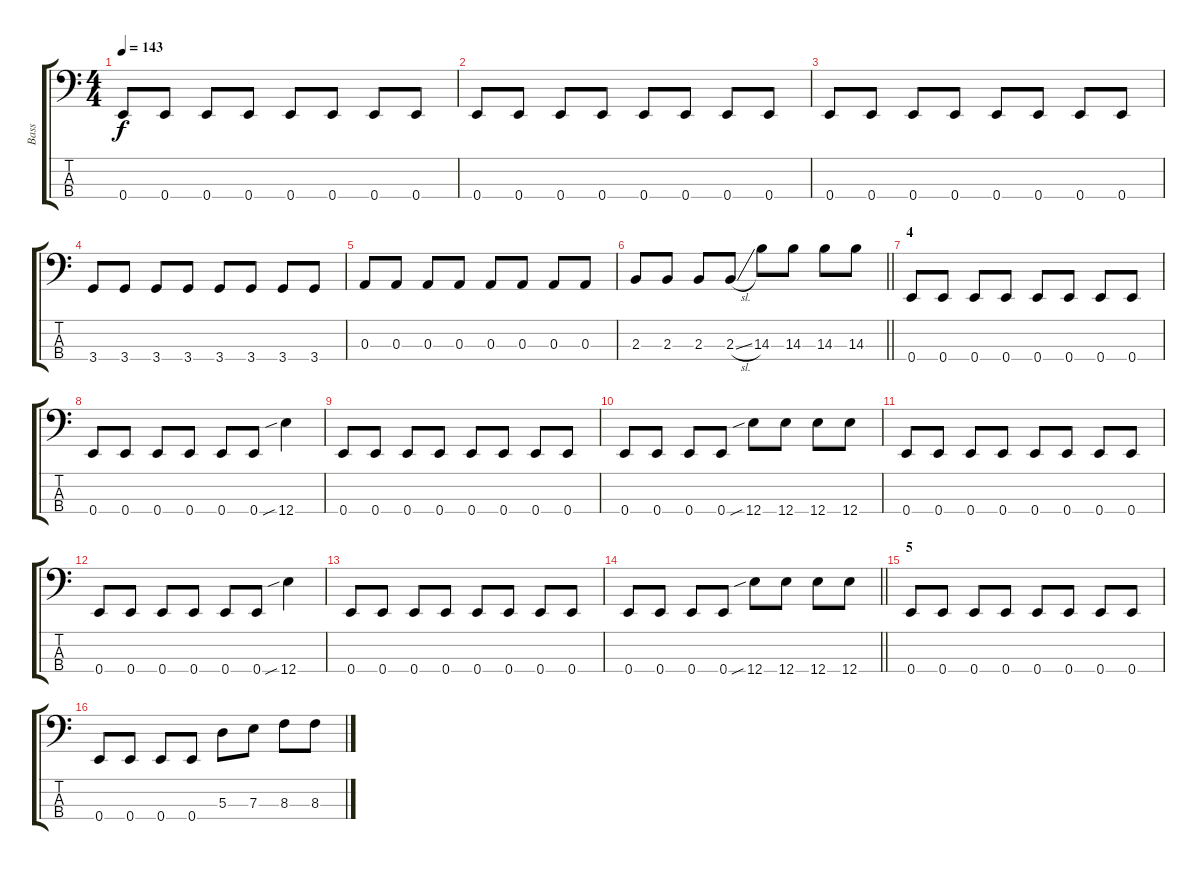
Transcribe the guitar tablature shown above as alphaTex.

\track ("Bass" "Bass") {instrument electricbassfinger}
\staff {score tabs}
\tuning (G2 D2 A1 E1) {hide}
\ts (4 4)
\tempo 143
\clef f4
\ks c
0.4.8{dy f} 0.4.8 0.4.8 0.4.8 0.4.8 0.4.8 0.4.8 0.4.8 |
0.4.8 0.4.8 0.4.8 0.4.8 0.4.8 0.4.8 0.4.8 0.4.8 |
0.4.8 0.4.8 0.4.8 0.4.8 0.4.8 0.4.8 0.4.8 0.4.8 |
3.4.8 3.4.8 3.4.8 3.4.8 3.4.8 3.4.8 3.4.8 3.4.8 |
0.3.8 0.3.8 0.3.8 0.3.8 0.3.8 0.3.8 0.3.8 0.3.8 |
\barLineRight lightlight
2.3.8 2.3.8 2.3.8 2.3{sl}.8 14.3.8 14.3.8 14.3.8 14.3.8 |
\section ("" "4")
0.4.8 0.4.8 0.4.8 0.4.8 0.4.8 0.4.8 0.4.8 0.4.8 |
0.4.8 0.4.8 0.4.8 0.4.8 0.4.8 0.4.8 12.4{sib}.4 |
0.4.8 0.4.8 0.4.8 0.4.8 0.4.8 0.4.8 0.4.8 0.4.8 |
0.4.8 0.4.8 0.4.8 0.4.8 12.4{sib}.8 12.4.8 12.4.8 12.4.8 |
0.4.8 0.4.8 0.4.8 0.4.8 0.4.8 0.4.8 0.4.8 0.4.8 |
0.4.8 0.4.8 0.4.8 0.4.8 0.4.8 0.4.8 12.4{sib}.4 |
0.4.8 0.4.8 0.4.8 0.4.8 0.4.8 0.4.8 0.4.8 0.4.8 |
\barLineRight lightlight
0.4.8 0.4.8 0.4.8 0.4.8 12.4{sib}.8 12.4.8 12.4.8 12.4.8 |
\section ("" "5")
0.4.8 0.4.8 0.4.8 0.4.8 0.4.8 0.4.8 0.4.8 0.4.8 |
0.4.8 0.4.8 0.4.8 0.4.8 5.3.8 7.3.8 8.3.8 8.3.8
